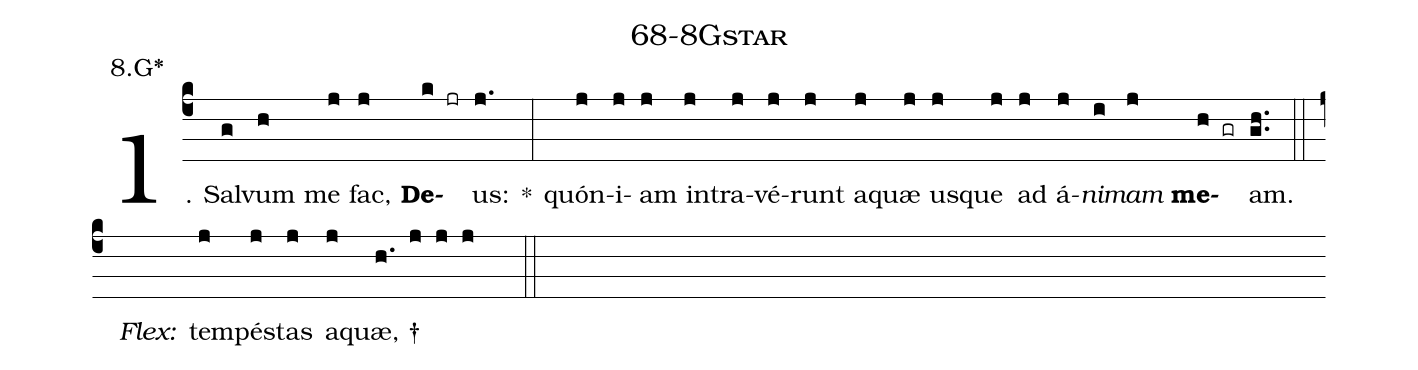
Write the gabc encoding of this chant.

name: 68-8Gstar;
annotation: 8.G*;
%%
(c4)1. Sal(g)vum(h) me(j) fac,(j) <b>De</b>(k jr)us:(j.) *(:) quón(j)i(j)am(j) in(j)tra(j)vé(j)runt(j) a(j)quæ(j) us(j)que(j) ad(j) á(j)<i>ni</i>(i)<i>mam</i>(j) <b>me</b>(h gr)am.(gh..) (::)
<i>Flex:</i>()  tem(j)pés(j)tas(j) a(j)quæ, †(h. j j j  ::)
